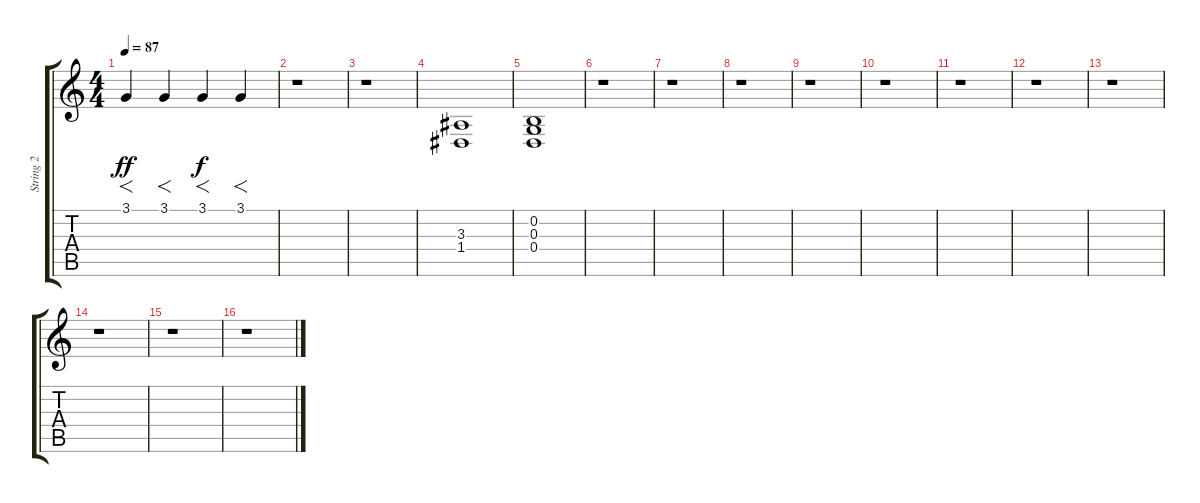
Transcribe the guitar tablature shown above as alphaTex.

\track ("String 2" "String 2") {instrument synthstrings2}
\staff {score tabs}
\tuning (E4 B3 G3 D3 A2 E2) {hide}
\ts (4 4)
\tempo 87
\clef g2
\ks c
3.1.4{f dy ff} 3.1.4{f} 3.1.4{f dy f} 3.1.4{f} |
r.1 |
r.1 |
(3.3 1.4).1 |
(0.2 0.3 0.4).1 |
r.1 |
r.1 |
r.1 |
r.1 |
r.1 |
r.1 |
r.1 |
r.1 |
r.1 |
r.1 |
r.1
